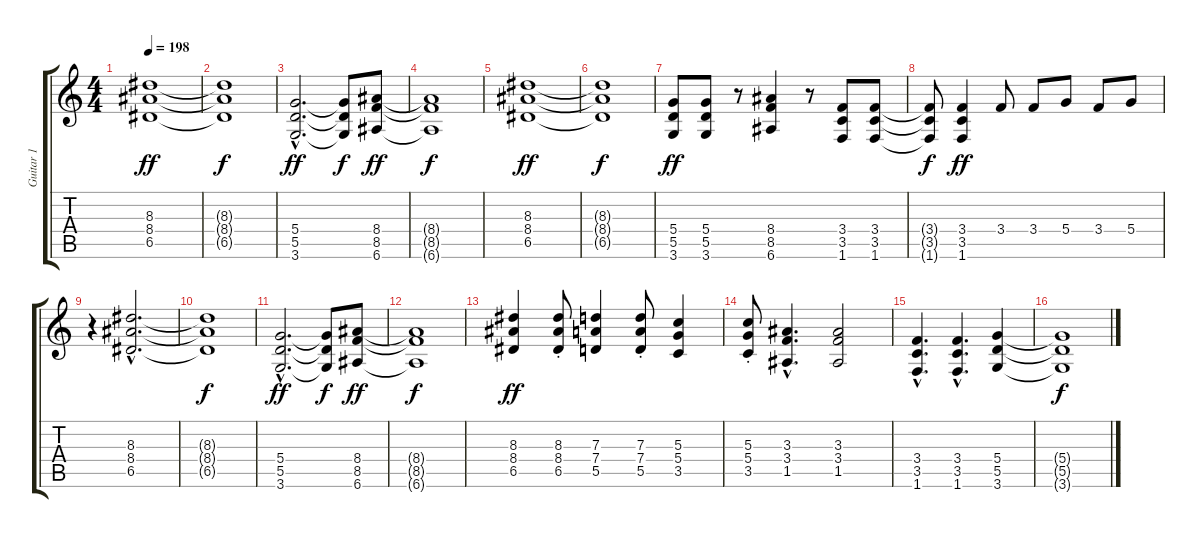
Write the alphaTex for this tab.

\track ("Guitar 1" "Guitar 1") {instrument distortionguitar}
\staff {score tabs}
\tuning (E4 B3 G3 D3 A2 E2) {hide}
\ts (4 4)
\tempo 198
\clef g2
\ks c
(8.3 8.4 6.5).1{dy ff} |
(8.3{t} 8.4{t} 6.5{t}).1{dy f} |
(5.4{hac} 5.5{hac} 3.6{hac}).2{d dy ff} (5.4{t} 5.5{t} 3.6{t}).8{dy f} (8.4 8.5 6.6).8{dy ff} |
(8.4{t} 8.5{t} 6.6{t}).1{dy f} |
(8.3 8.4 6.5).1{dy ff} |
(8.3{t} 8.4{t} 6.5{t}).1{dy f} |
(5.4 5.5 3.6).8{dy ff} (5.4 5.5 3.6).8 r.8 (8.4 8.5 6.6).4 r.8 (3.4 3.5 1.6).8 (3.4 3.5 1.6).8 |
(3.4{t} 3.5{t} 1.6{t}).8{dy f} (3.4 3.5 1.6).4{dy ff} 3.4.8 3.4.8 5.4.8 3.4.8 5.4.8 |
r.4 (8.3{hac} 8.4{hac} 6.5{hac}).2{d} |
(8.3{t} 8.4{t} 6.5{t}).1{dy f} |
(5.4{hac} 5.5{hac} 3.6{hac}).2{d dy ff} (5.4{t} 5.5{t} 3.6{t}).8{dy f} (8.4 8.5 6.6).8{dy ff} |
(8.4{t} 8.5{t} 6.6{t}).1{dy f} |
(8.3 8.4 6.5).4{dy ff} (8.3{st} 8.4{st} 6.5{st}).8 (7.3 7.4 5.5).4 (7.3{st} 7.4{st} 5.5{st}).8 (5.3 5.4 3.5).4 |
(5.3{st} 5.4{st} 3.5{st}).8 (3.3{hac} 3.4{hac} 1.5{hac}).4{d} (3.3 3.4 1.5).2 |
(3.4{hac} 3.5{hac} 1.6{hac}).4{d} (3.4{hac} 3.5{hac} 1.6{hac}).4{d} (5.4 5.5 3.6).4 |
(5.4{t} 5.5{t} 3.6{t}).1{dy f}
